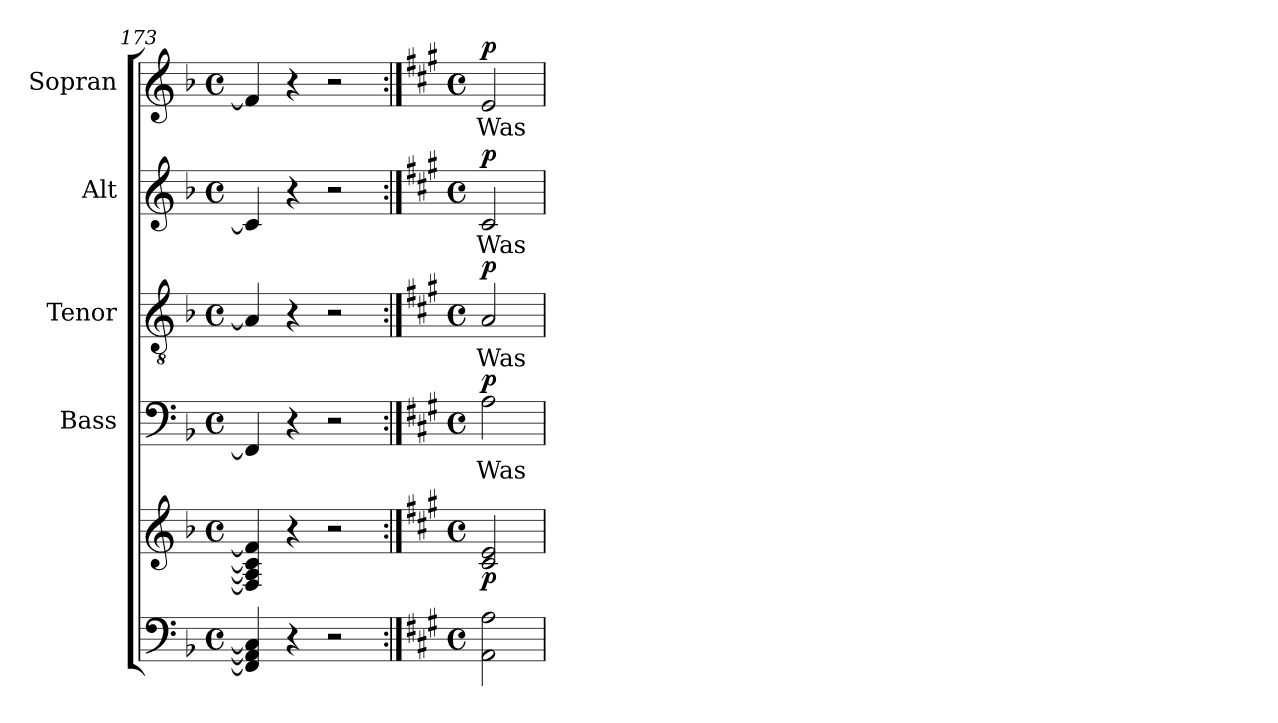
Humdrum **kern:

**kern	**kern	**dynam	**kern	**text	**dynam	**kern	**text	**dynam	**kern	**text	**dynam	**kern	**text	**dynam
*part5	*part5	*part5	*part4	*part4	*part4	*part3	*part3	*part3	*part2	*part2	*part2	*part1	*part1	*part1
*staff6	*staff5	*staff5/6	*staff4	*staff4	*staff4	*staff3	*staff3	*staff3	*staff2	*staff2	*staff2	*staff1	*staff1	*staff1
*	*	*	*I"Bass	*	*	*I"Tenor	*	*	*I"Alt	*	*	*I"Sopran	*	*
*	*	*	*I'B.	*	*	*I'T.	*	*	*I'A.	*	*	*I'S.	*	*
*clefF4	*clefG2	*	*clefF4	*	*	*clefGv2	*	*	*clefG2	*	*	*clefG2	*	*
*k[b-]	*k[b-]	*	*k[b-]	*	*	*k[b-]	*	*	*k[b-]	*	*	*k[b-]	*	*
*F:	*F:	*	*F:	*	*	*F:	*	*	*F:	*	*	*F:	*	*
*M4/4	*M4/4	*	*M4/4	*	*	*M4/4	*	*	*M4/4	*	*	*M4/4	*	*
*met(c)	*met(c)	*	*met(c)	*	*	*met(c)	*	*	*met(c)	*	*	*met(c)	*	*
=173	=173	=173	=173	=173	=173	=173	=173	=173	=173	=173	=173	=173	=173	=173
4FF/] 4AA/] 4C/]	4F/] 4A/] 4c/] 4f/]	.	4FF/]	.	.	4A/]	.	.	4c/]	.	.	4f/]	.	.
4r	4r	.	4r	.	.	4r	.	.	4r	.	.	4r	.	.
2r	2r	.	2r	.	.	2r	.	.	2r	.	.	2r	.	.
!!LO:LB:g=z
=174:|!	=174:|!	=174:|!	=174:|!	=174:|!	=174:|!	=174:|!	=174:|!	=174:|!	=174:|!	=174:|!	=174:|!	=174:|!	=174:|!	=174:|!
*k[f#c#g#]	*k[f#c#g#]	*	*k[f#c#g#]	*	*	*k[f#c#g#]	*	*	*k[f#c#g#]	*	*	*k[f#c#g#]	*	*
*A:	*A:	*	*A:	*	*	*A:	*	*	*A:	*	*	*A:	*	*
*M4/4	*M4/4	*	*M4/4	*	*	*M4/4	*	*	*M4/4	*	*	*M4/4	*	*
*met(c)	*met(c)	*	*met(c)	*	*	*met(c)	*	*	*met(c)	*	*	*met(c)	*	*
!	!	!LO:DY:b	!	!LO:LY:b	!LO:DY:a	!	!LO:LY:b	!LO:DY:a	!	!LO:LY:b	!LO:DY:a	!	!LO:LY:b	!LO:DY:a
2AA\ 2A\	2c#/ 2e/	p	2A\	Was	p	2A/	Was	p	2c#/	Was	p	2e/	Was	p
=	=	=	=	=	=	=	=	=	=	=	=	=	=	=
*-	*-	*-	*-	*-	*-	*-	*-	*-	*-	*-	*-	*-	*-	*-
